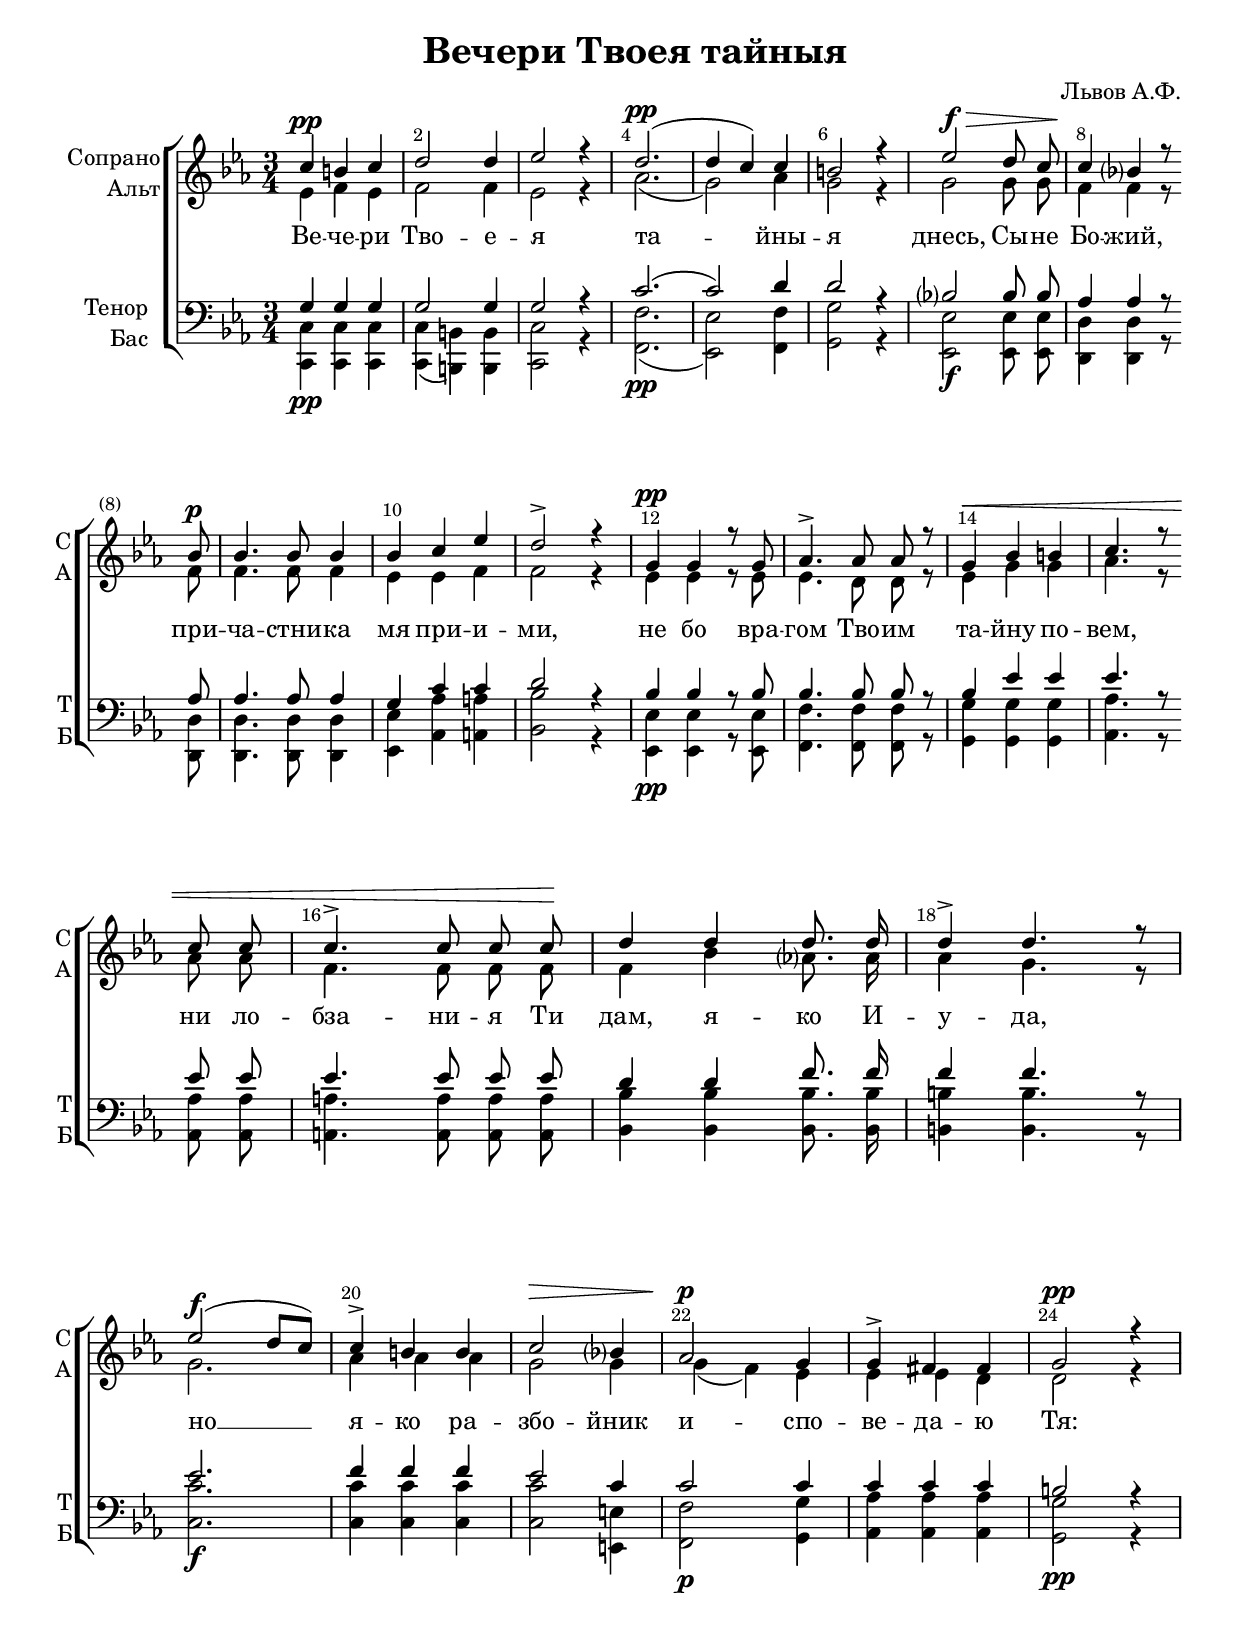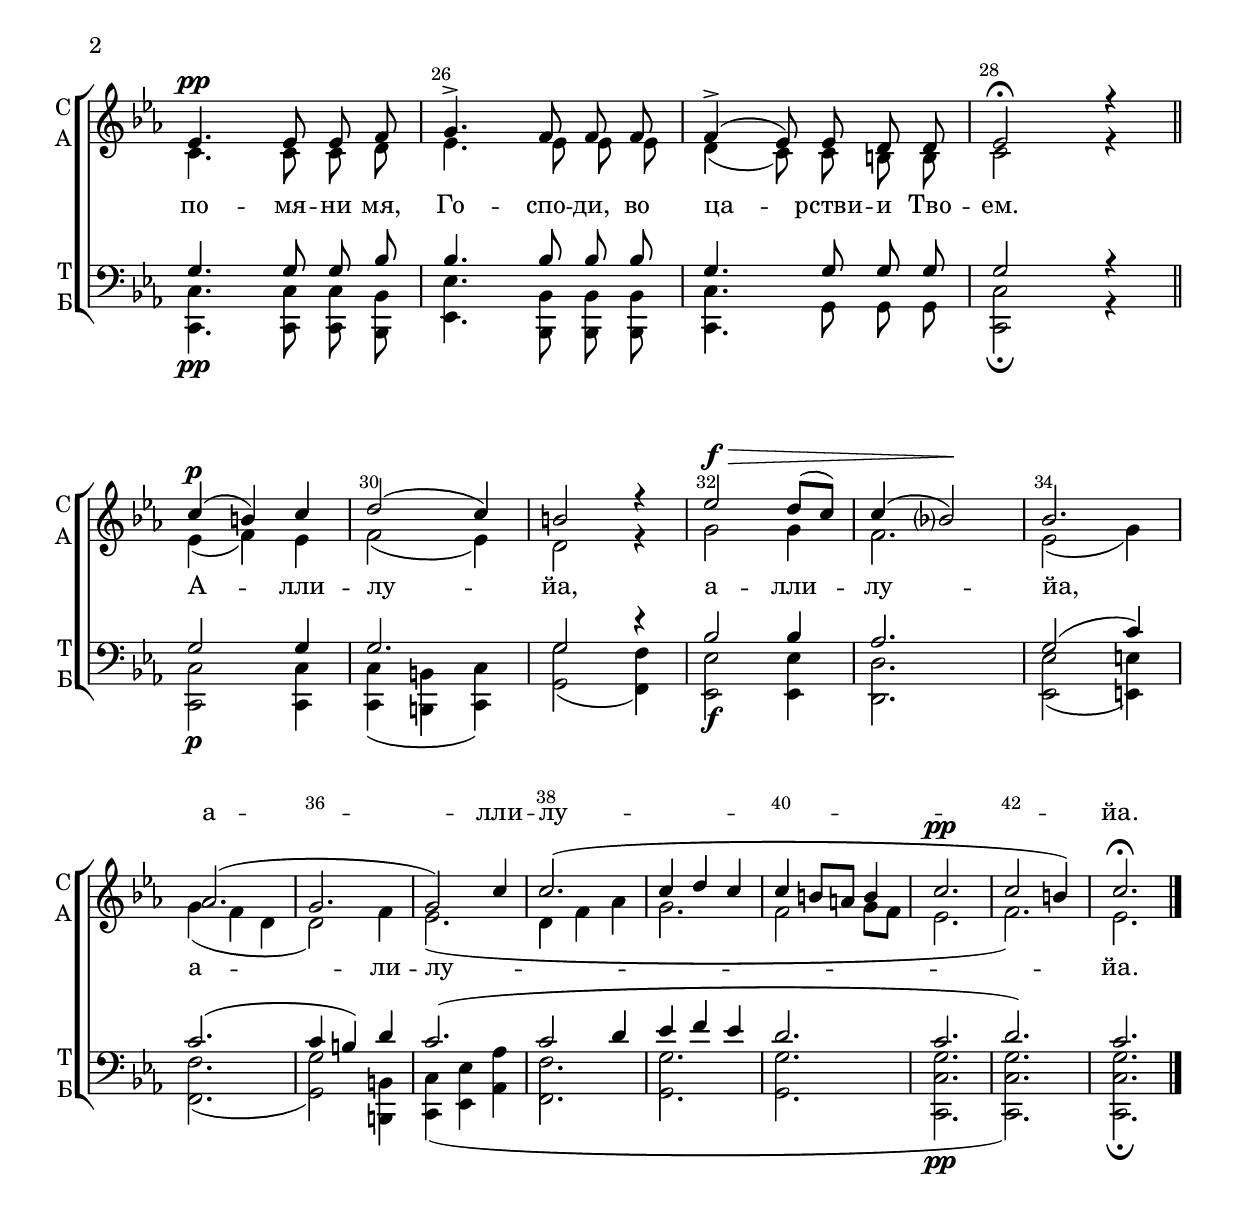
\version "2.18.2"

% закомментируйте строку ниже, чтобы получался pdf с навигацией
#(ly:set-option 'point-and-click #f)
#(ly:set-option 'midi-extension "mid")
#(set-default-paper-size "a4")
%#(set-global-staff-size 18)

\header {
  title = "Вечери Твоея тайныя"
  composer = "Львов А.Ф."
  % Удалить строку версии LilyPond 
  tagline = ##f
}

abr = { \break }
abr = {}

pbr = { \pageBreak }
%pbr = {}

breathes = { \once \override BreathingSign.text = \markup { \musicglyph #"scripts.tickmark" } \breathe }

bort = {  % Динамика: вместо f, p пишем по-русски гр., т. и т.д.
  \override DynamicText.stencil = #(lambda (grob)(
    grob-interpret-markup grob (                         
      let (( dyntxt (ly:grob-property grob 'text ) )  )
      ( set! dyntxt (cond
        (( equal? dyntxt "f" ) "гр." ) 
        (( equal? dyntxt "p" ) "т." )
      )) #{ \markup \normal-text \italic $dyntxt #} )
    )) }



melon = { \set melismaBusyProperties = #'() }
meloff = { \unset melismaBusyProperties }
solo = ^\markup\italic"Соло"
tutti =  ^\markup\italic"Все"

co = \cadenzaOn
cof = \cadenzaOff
cb = { \cadenzaOff \bar "||" }
cbr = { \bar "" }
cbar = { \cadenzaOff \bar "|" \cadenzaOn }
stemOff = { \hide Staff.Stem }
nat = { \once \hide Accidental }
%stemOn = { \unHideNotes Staff.Stem }

partiall = { \set Timing.measurePosition = #(ly:make-moment -1/4) }

global = {
  \key c \minor
  \time 3/4
  \numericTimeSignature
  \autoBeamOff
  \override Score.BarNumber.break-visibility = #end-of-line-invisible
  \override Score.BarNumber.X-offset = #1
  \override Score.BarNumber.self-alignment-X = #LEFT
  \set Score.barNumberVisibility = #(every-nth-bar-number-visible 2)
}

sopvoice = \relative c'' {
  \global
  \dynamicUp
  \autoBeamOff

  c4\pp b c |
  d2 d4 |
  es2 r4 |
  d2.\pp( |
  d4 c) c | \abr
  
  b2 r4 |
  es2\f\> d8 c |
  c4\! bes? r8 \bar "" \break bes\p |
  bes4. bes8 bes4 | \abr
  
  bes c es |
  d2-> r4 |
  g,4\pp g r8 g |
  as4.-> as8 as r | \abr
  
  g4\< bes b |
  c4. r8 \bar "" \break c c |
  c4.-> c8 c c\! | \abr
  
  d4 d d8. d16 |
  d4-> d4. r8 |
  \break es2(\f d8[ c]) |
  c4-> b b | \abr
  
  c2\> bes?4 |
  as2\p g4 |
  g-> fis fis |
  g2\pp r4 | \break
  es4.\pp es8 es f | \abr
  
  g4.-> f8 f f |
  f4->( es8) es d d |
  es2\fermata r4 \bar "||" \abr
  
  \break c'4(\p b) c |
  d2 ( c4) b2 r4 |
  es2\f\> d8[( c]) | \abr
  c4( bes?2)\! |
  bes2. |
  as2.( |
  g |
  g2) c4 | \abr
  c2.( |
  c4 d c |
  c b8[ a] b4 |
  c2.\pp |
  c2 b4) |
  c2.\fermata \bar "|."
}


altvoice = \relative c' {
  \global
  \dynamicUp
  \autoBeamOff
  es4 f es |
  f2 f4 |
  es2 r4 |
  as2.( |
  g2) as4 |
  
  g2 r4 |
  g2 g8 g |
  f4 f r8 f |
  f4. f8 f4 |
  
  es es f |
  f2 r4 |
  es4 es r8 es |
  es4. d8 d r |
  
  es4 g g |
  as4. r8 as as |
  f4. f8 f f |
  
  f4 bes as?8. as16 |
  as4 g4. r8 |
  g2. |
  as4 as as
  
  g2 g4 |
  g( f) es |
  es es d |
  d2 r4 |
  c4. c8 c d |
  
  es4. es8 es es |
  d4( c8) c b b |
  c2 r4 |
  
  es4( f) es |
  f2( es4) |
  d2 r4 |
  g2 g4 |
  
  f2. |
  es2( g4) |
  \break g( f d |
  d2) f4 |
  es2.( |
  
  d4 f as |
  g2. |
  f2 g8[ f] |
  es2. |
  f) |
  es2.
}


tenorvoice = \relative c' {
  \global
  \dynamicUp
  \autoBeamOff
  g4 g g |
  g2 g4 |
  g2 r4 |
  c2.( |
  c2) d4 |
  
  d2 r4 |
  bes?2 bes8 bes |
  as4 as r8 as |
  as4. as8 as4 |
  
  g c c |
  d2 r4 |
  bes4 bes r8 bes |
  bes4. bes8 bes r |
  
  bes4 es es |
  es4. r8 es es |
  es4. es8 es es |
  
  d4 d f8. f16 |
  f4 f4. r8 |
  es2. |
  f4 f f |
  
  es2 c4 |
  c2 c4 |
  c c c |
  b2 r4 |
  g4. g8 g bes |
  
  bes4. bes8 bes bes |
  g4. g8 g g |
  g2 r4 |
  
  g2 g4 |
  g2. |
  g2 r4 |
  bes2 bes4 |
  
  as2. |
  g2( c4) |
  c2.( |
  c4 b) d |
  c2.( |
  
  c2 d4 |
  es f es |
  d2. |
  c |
  d) |
  c
}


bassvoice = \relative c {
  \global
  \dynamicDown
  \autoBeamOff
  <c c,>4\pp q q |
  q( <b b,>) q |
  <c c,>2 r4 |
  <f f,>2.\pp( |
  <es es,>2) <f f,>4|
  
  <g g,>2 r4 |
  <es es,>2\f q8 q |
  <d d,>4 q r8 q |
  q4. q8 q4 |
  
  <es es,> <as as,> <a a,> |
  <bes bes,>2 r4 |
  <es, es,>\pp q r8 q |
  <f f,>4. q8 q r |
  
  <g g,>4 q q |
  <as as,>4. r8 q q |
  <a a,>4. q8 q q
  
  <bes bes,>4 q q8. q16 |
  <b b,>4 q4. r8 |
  <c c,>2.\f |
  q4 q q |
  
  q2 <e, e,>4 |
  <f f,>2\p <g g,>4 |
  <as as,> q q |
  <g g,>2\pp r4 |
  <c, c,>4.\pp q8 q <bes bes,> |
  
  <es es,>4. <bes bes,>8 q q |
  <c c,>4. g8 g g |
  <c c,>2\fermata r4
  
  q2\p q4 |
  q( <b b,> <c c,>) |
  <g' g,>2( <f f,>4) |
  <es es,>2\f q4 |
  
  <d d,>2. |
  <es es,>2 ( <e e,>4) |
  <f f,>2.( |
  <g g,>2) <b, b,>4 |
  <c c,>( <es es,> <as as,> |
  <f f,>2. |
  <g g,> |
  q |
  <g c, c,>\pp |
  q) |
  q\fermata
  
}

lyricscoreup = \lyricmode {
  \repeat unfold 77 \skip 1
  а -- лли -- лу -- йа.
}

lyricscore = \lyricmode {
  Ве -- че -- ри Тво -- е -- я та -- йны --
  я днесь, Сы -- не Бо -- жий,
  при -- ча -- стни -- ка мя при -- и -- ми, не бо
  вра -- гом Тво -- им та -- йну по -- вем, ни ло -- бза -- ни -- я Ти
  дам, я -- ко И -- у -- да, но __ я -- ко ра --
  збо -- йник и -- спо -- ве -- да -- ю Тя: по -- мя -- ни мя,
  Го -- спо -- ди, во ца -- рстви -- и Тво -- ем.
  
  \set associatedVoice ="alto" 
  А -- лли -- лу -- йа, а -- лли --
  лу -- йа, а -- ли -- лу -- йа.
}


\bookpart {
  \paper {
  top-margin = 15
  left-margin = 15
  right-margin = 10
  bottom-margin = 15
  indent = 15
  ragged-bottom = ##f
}
\score {
  %  \transpose c bes {
    \new ChoirStaff <<
      \new Staff = "upstaff" \with {
        instrumentName = \markup { \right-column { "Сопрано" "Альт"  } }
        shortInstrumentName = \markup { \right-column { "С" "А"  } }
        midiInstrument = "voice oohs"
      } <<
        \new Voice = "soprano" { \voiceOne \sopvoice }
        \new Voice  = "alto" { \voiceTwo \altvoice }
      >> 
      
      \new Lyrics \lyricsto "soprano" { \lyricscore }
      \new Lyrics \with {alignAboveContext = "upstaff"} \lyricsto "soprano" \lyricscoreup
  
      \new Staff = "downstaff" \with {
        instrumentName = \markup { \right-column { "Тенор" "Бас" } }
        shortInstrumentName = \markup { \right-column { "Т" "Б" } }
        midiInstrument = "voice oohs"
      } <<
        \new Voice = "tenor" { \voiceOne \clef bass \tenorvoice }
        \new Voice = "bass" { \voiceTwo \bassvoice }
      >>
    >>
    %  }  % transposeµ
  \layout { 
    \context {
      \Score
    }
    \context {
      \Staff
      %  \RemoveEmptyStaves
    %  \override VerticalAxisGroup.remove-first = ##t
    }
  %Metronome_mark_engraver
  }
  \midi {
    \tempo 4=90
  }
}
}
